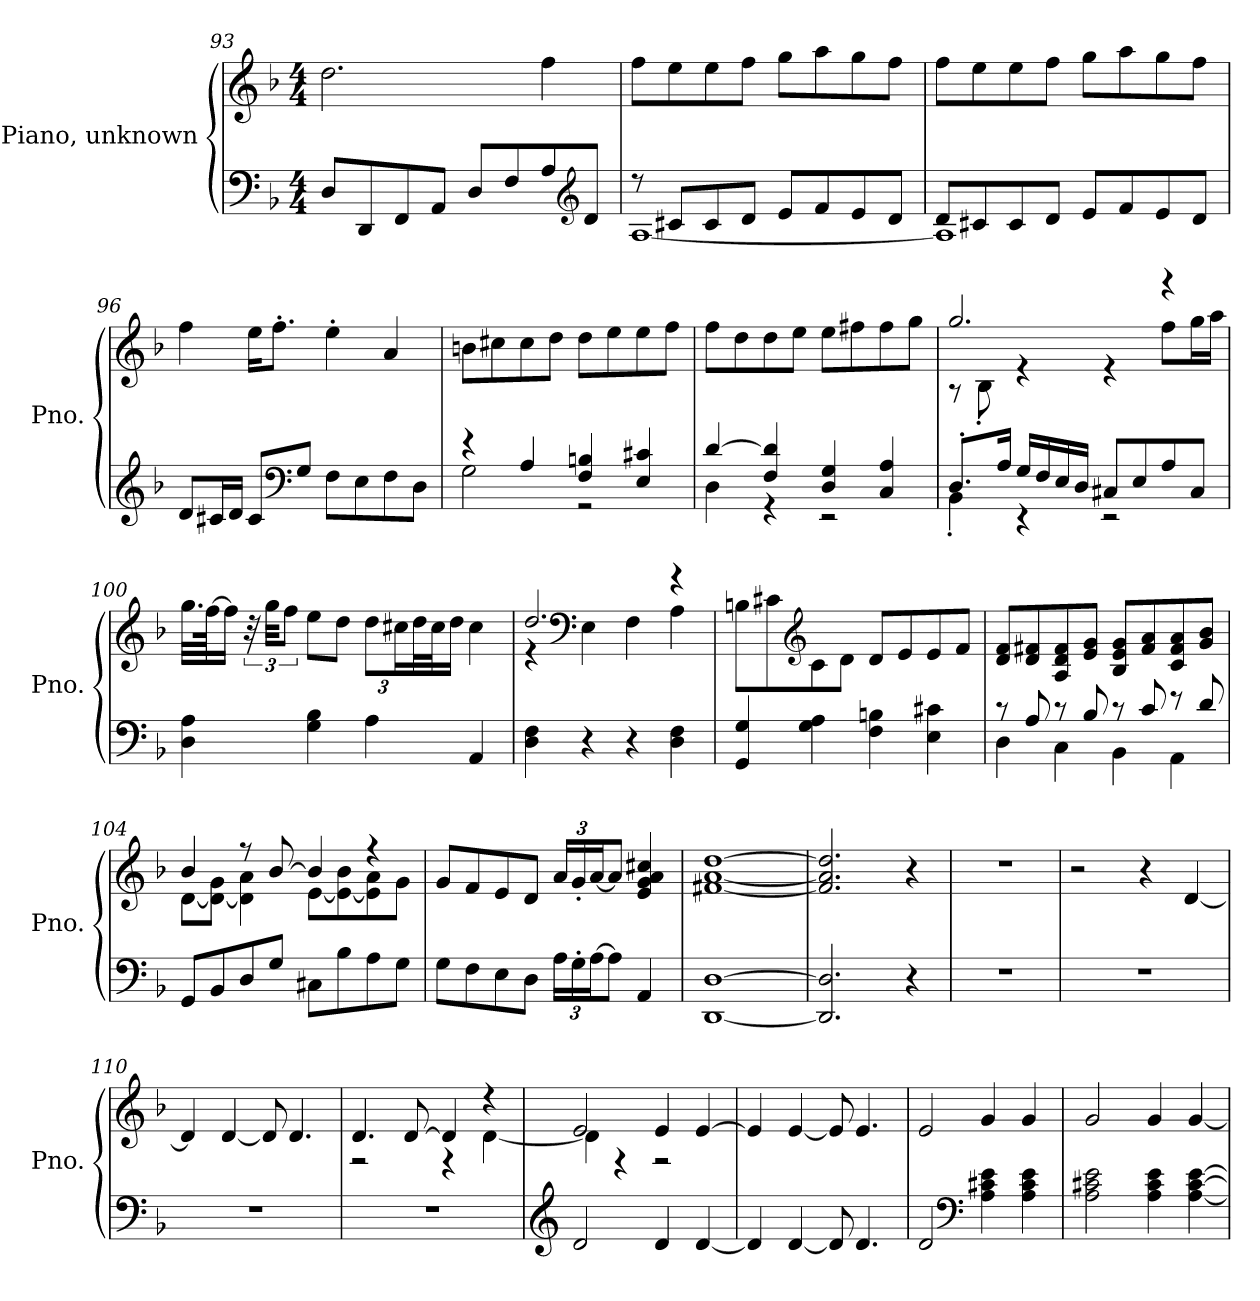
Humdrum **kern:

**kern	**kern
*part1	*part1
*staff2	*staff1
*I"Piano, unknown	*
*I'Pno.	*
*clefF4	*clefG2
*k[b-]	*k[b-]
*M4/4	*M4/4
=93	=93
8D/L	2.dd\
8DD/	.
8FF/	.
8AA/J	.
8D/L	.
8F/	.
8A/	4ff\
*clefG2	*
8d/J	.
=94	=94
*^	*
8r	[1A	8ff\L
8c#X/L	.	8ee\
8c#/	.	8ee\
8d/J	.	8ff\J
8e/L	.	8gg\L
8f/	.	8aa\
8e/	.	8gg\
8d/J	.	8ff\J
!!LO:PB:g=z
=95	=95	=95
8d/L	1A]	8ff\L
8c#X/	.	8ee\
8c#/	.	8ee\
8d/J	.	8ff\J
8e/L	.	8gg\L
8f/	.	8aa\
8e/	.	8gg\
8d/J	.	8ff\J
*v	*v	*
=96	=96
8d/L	4ff\
16c#X/L	.
16d/JJ	.
8c#/L	16ee\KL
.	8.ff'\J
*clefF4	*
8G/J	.
8F\L	4ee'\
8E\	.
8F\	4a/
8D\J	.
=97	=97
*^	*
4r	2G\	8bn\L
.	.	8cc#X\
4A/	.	8cc#\
.	.	8dd\J
4F/ 4Bn/	2r	8dd\L
.	.	8ee\
4E/ 4c#X/	.	8ee\
.	.	8ff\J
=98	=98	=98
[4d/	4D\	8ff\L
.	.	8dd\
4F/ 4d/]	4r	8dd\
.	.	8ee\J
4D/ 4G/	2r	8ee\L
.	.	8ff#X\
4C/ 4A/	.	8ff#\
.	.	8gg\J
!!LO:LB:g=z
=99	=99	=99
*	*	*^
8.D'/L	4BB-'\	2.gg/	8r
.	.	.	8B-'\
16A/Jk	.	.	.
16G/LL	4r	.	4r
16F/	.	.	.
16E/	.	.	.
16D/JJ	.	.	.
8C#X/L	2r	.	4r
8E/	.	.	.
8A/	.	4r	8ff\L
8C#/J	.	.	16gg\L
.	.	.	16aa\JJ
*v	*v	*	*
*	*v	*v
=100	=100
4D\ 4A\	32.gg\LLL
.	[64ff\JK
.	16ff\JJ]
.	48r
.	48gg\KKL
.	12ff\J
4G\ 4B-\	8ee\L
.	8dd\J
*	*Xbrackettup
4A\	12dd\L
.	24cc#X\L
.	32dd\L
.	32cc#\J
.	16dd\JJ
4AA/	4cc#\
=101	=101
*	*^
4D\ 4F\	2.dd/	4r
*	*clefF4	*
4r	.	4E\
4r	.	4F\
4D\ 4F\	4r	4A\
*	*v	*v
!!LO:LB:g=z
=102	=102
4GG/ 4G/	8Bn\L
.	8c#X\
*	*clefG2
4G\ 4A\	8c#\
.	8d\J
4F\ 4Bn\	8d/L
.	8e/
4E\ 4c#X\	8e/
.	8f/J
=103	=103
*^	*
8r	4D\	8d/ 8f/L
8A/	.	8d/ 8f#X/
8r	4C\	8A/ 8d/ 8f#/
8B-/	.	8e/ 8g/J
8r	4BB-\	8B-/ 8e/ 8g/L
8c/	.	8f#/ 8a/
8r	4AA\	8c/ 8f#/ 8a/
8d/	.	8g/ 8b-/J
*v	*v	*
=104	=104
*	*^
8GG/L	4b-/	[8d\L
8BB-/	.	8d\_ 8g\J
8D/	8r	4d\] 4a\
8G/J	[8b-/	.
8C#X\L	4b-/]	[8e\L
8B-\	.	8e\_ 8b-\
8A\	4r	8e\] 8a\
8G\J	.	8g\J
*	*v	*v
!!LO:LB:g=z
=105	=105
8G\L	8g/L
8F\	8f/
8E\	8e/
8D\J	8d/J
*Xbrackettup	*
24A\LL	24a/LL
24G'\	24g'/
[24A\J	[24a/J
8A\J]	8a/J]
4AA/	4e/ 4g/ 4a/ 4cc#X/
=106	=106
[1DD [1D	[1f#X [1a [1dd
=107	=107
2.DD/] 2.D/]	2.f#/] 2.a/] 2.dd/]
4r	4r
=108	=108
1r	1r
=109	=109
1r	2r
.	4r
.	[4d/
=110	=110
1r	4d/]
.	[4d/
.	8d/]
.	4.d/
=111	=111
*	*^
1r	4.d/	2r
.	[8d/	.
.	4d/]	4r
.	4r	[4d\
=112	=112	=112
*clefG2	*	*
2d/	2e/	4d\]
.	.	4r
4d/	4e/	2r
[4d/	[4e/	.
*	*v	*v
!!LO:LB:g=z
=113	=113
4d/]	4e/]
[4d/	[4e/
8d/]	8e/]
4.d/	4.e/
=114	=114
2d/	2e/
*clefF4	*
4A\ 4c#X\ 4e\	4g/
4A\ 4c#\ 4e\	4g/
=115	=115
2A\ 2c#X\ 2e\	2g/
4A\ 4c#\ 4e\	4g/
[4A\ [4c#\ [4e\	[4g/
=	=
*-	*-
